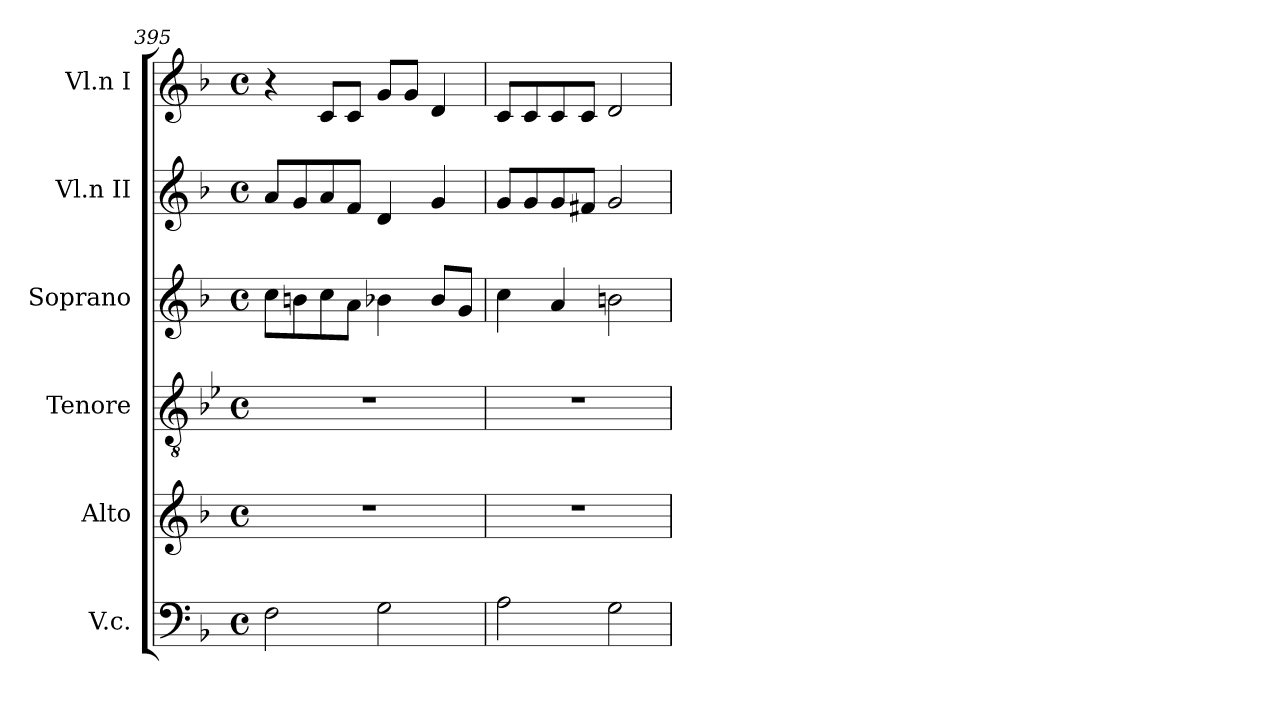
**kern	**kern	**kern	**kern	**kern	**kern
*part6	*part5	*part4	*part3	*part2	*part1
*staff6	*staff5	*staff4	*staff3	*staff2	*staff1
*I"V.c.	*I"Alto	*I"Tenore	*I"Soprano	*I"Vl.n II	*I"Vl.n I
*I'V.c.	*I'Alto	*I'Tenore	*I'Soprano	*I'Vl.n II	*I'Vl.n I
*clefF4	*clefG2	*clefGv2	*clefG2	*clefG2	*clefG2
*k[b-]	*k[b-]	*k[b-e-]	*k[b-]	*k[b-]	*k[b-]
*F:	*F:	*B-:	*F:	*F:	*F:
*M4/4	*M4/4	*M4/4	*M4/4	*M4/4	*M4/4
*met(c)	*met(c)	*met(c)	*met(c)	*met(c)	*met(c)
=395	=395	=395	=395	=395	=395
2F\	1r	1r	8cc\L	8a/L	4r
.	.	.	8bn\	8g/	.
.	.	.	8cc\	8a/	8c/L
.	.	.	8a\J	8f/J	8c/J
2G\	.	.	4b-X\	4d/	8g/L
.	.	.	.	.	8g/J
.	.	.	8b-/L	4g/	4d/
.	.	.	8g/J	.	.
!!LO:LB:g=z
=396	=396	=396	=396	=396	=396
2A\	1r	1r	4cc\	8g/L	8c/L
.	.	.	.	8g/	8c/
.	.	.	4a/	8g/	8c/
.	.	.	.	8f#X/J	8c/J
2G\	.	.	2bn\	2g/	2d/
=	=	=	=	=	=
*-	*-	*-	*-	*-	*-
